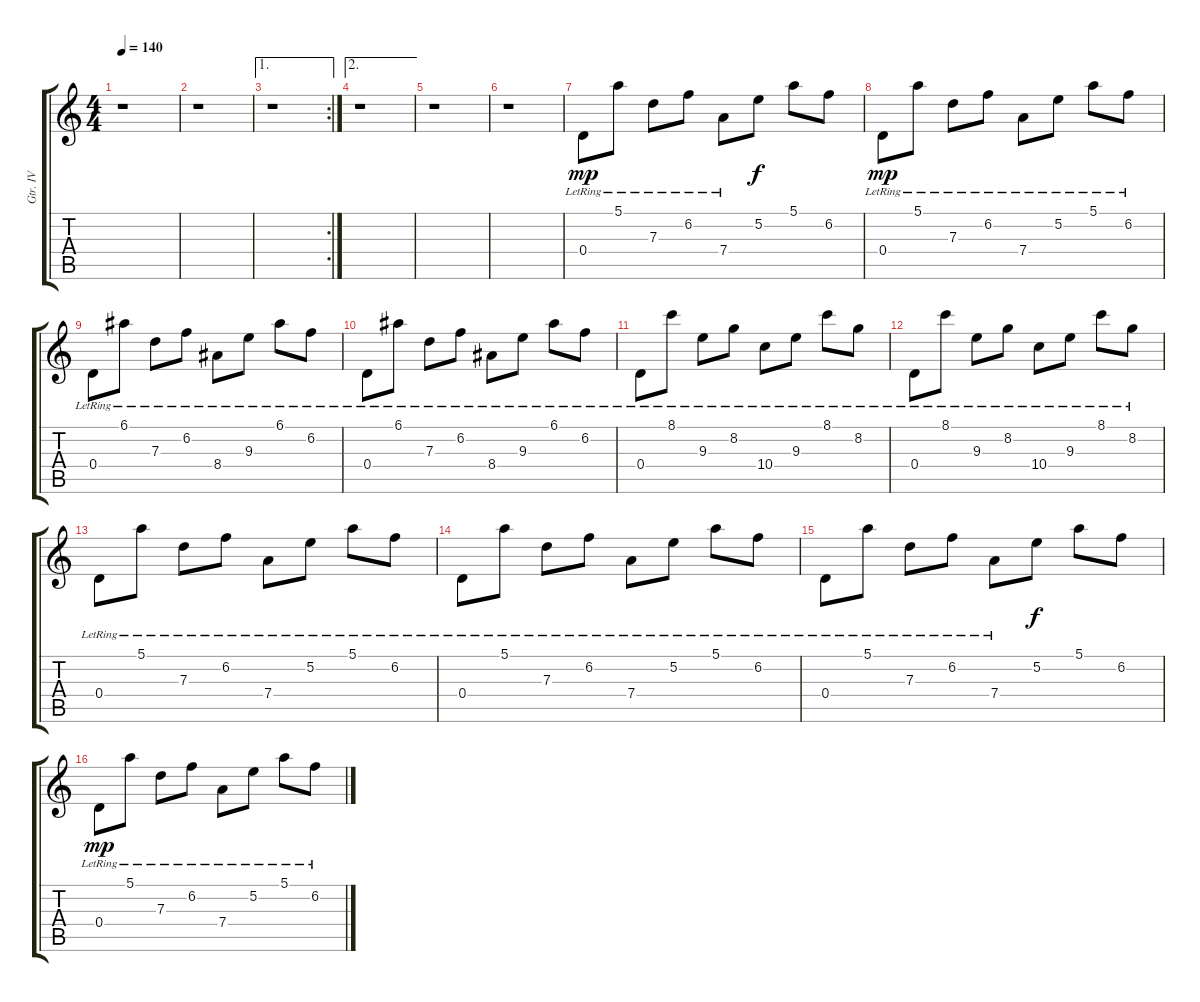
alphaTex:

\track ("Gtr. IV" "Gtr. IV") {instrument electricguitarclean}
\staff {score tabs}
\tuning (E4 B3 G3 D3 A2 E2) {hide}
\ts (4 4)
\tempo 140
\clef g2
\ks c
r.1{dy mp} |
r.1 |
\ae 1
\rc 2
r.1 |
\ae 2
r.1 |
r.1 |
r.1 |
0.4{lr}.8{instrument electricguitarclean} 5.1{lr}.8 7.3{lr}.8 6.2{lr}.8 7.4{lr}.8 5.2.8{dy f} 5.1.8 6.2.8 |
0.4{lr}.8{dy mp instrument electricguitarclean} 5.1{lr}.8 7.3{lr}.8 6.2{lr}.8 7.4{lr}.8 5.2{lr}.8 5.1{lr}.8 6.2{lr}.8 |
0.4{lr}.8{instrument electricguitarclean} 6.1{lr}.8 7.3{lr}.8 6.2{lr}.8 8.4{lr}.8 9.3{lr}.8 6.1{lr}.8 6.2{lr}.8 |
0.4{lr}.8{instrument electricguitarclean} 6.1{lr}.8 7.3{lr}.8 6.2{lr}.8 8.4{lr}.8 9.3{lr}.8 6.1{lr}.8 6.2{lr}.8 |
0.4{lr}.8{instrument electricguitarclean} 8.1{lr}.8 9.3{lr}.8 8.2{lr}.8 10.4{lr}.8 9.3{lr}.8 8.1{lr}.8 8.2{lr}.8 |
0.4{lr}.8{instrument electricguitarclean} 8.1{lr}.8 9.3{lr}.8 8.2{lr}.8 10.4{lr}.8 9.3{lr}.8 8.1{lr}.8 8.2{lr}.8 |
0.4{lr}.8{instrument electricguitarclean} 5.1{lr}.8 7.3{lr}.8 6.2{lr}.8 7.4{lr}.8 5.2{lr}.8 5.1{lr}.8 6.2{lr}.8 |
0.4{lr}.8{instrument electricguitarclean} 5.1{lr}.8 7.3{lr}.8 6.2{lr}.8 7.4{lr}.8 5.2{lr}.8 5.1{lr}.8 6.2{lr}.8 |
0.4{lr}.8{instrument electricguitarclean} 5.1{lr}.8 7.3{lr}.8 6.2{lr}.8 7.4{lr}.8 5.2.8{dy f} 5.1.8 6.2.8 |
0.4{lr}.8{dy mp instrument electricguitarclean} 5.1{lr}.8 7.3{lr}.8 6.2{lr}.8 7.4{lr}.8 5.2{lr}.8 5.1{lr}.8 6.2{lr}.8
